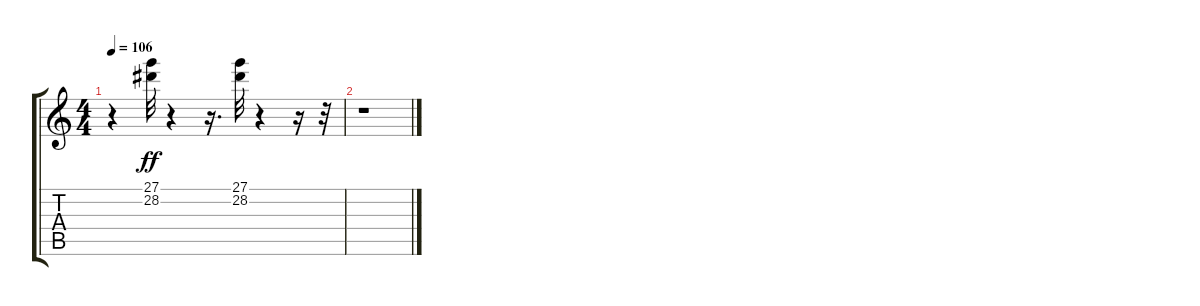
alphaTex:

\track "" {instrument flute}
\staff {score tabs}
\tuning (E4 B3 G3 D3 A2 E2) {hide}
\ts (4 4)
\tempo 106
\clef g2
\ks c
r.4{dy ff} (27.1 28.2).32 r.4 r.16{d} (27.1 28.2).32 r.4 r.16 r.32 |
r.1
